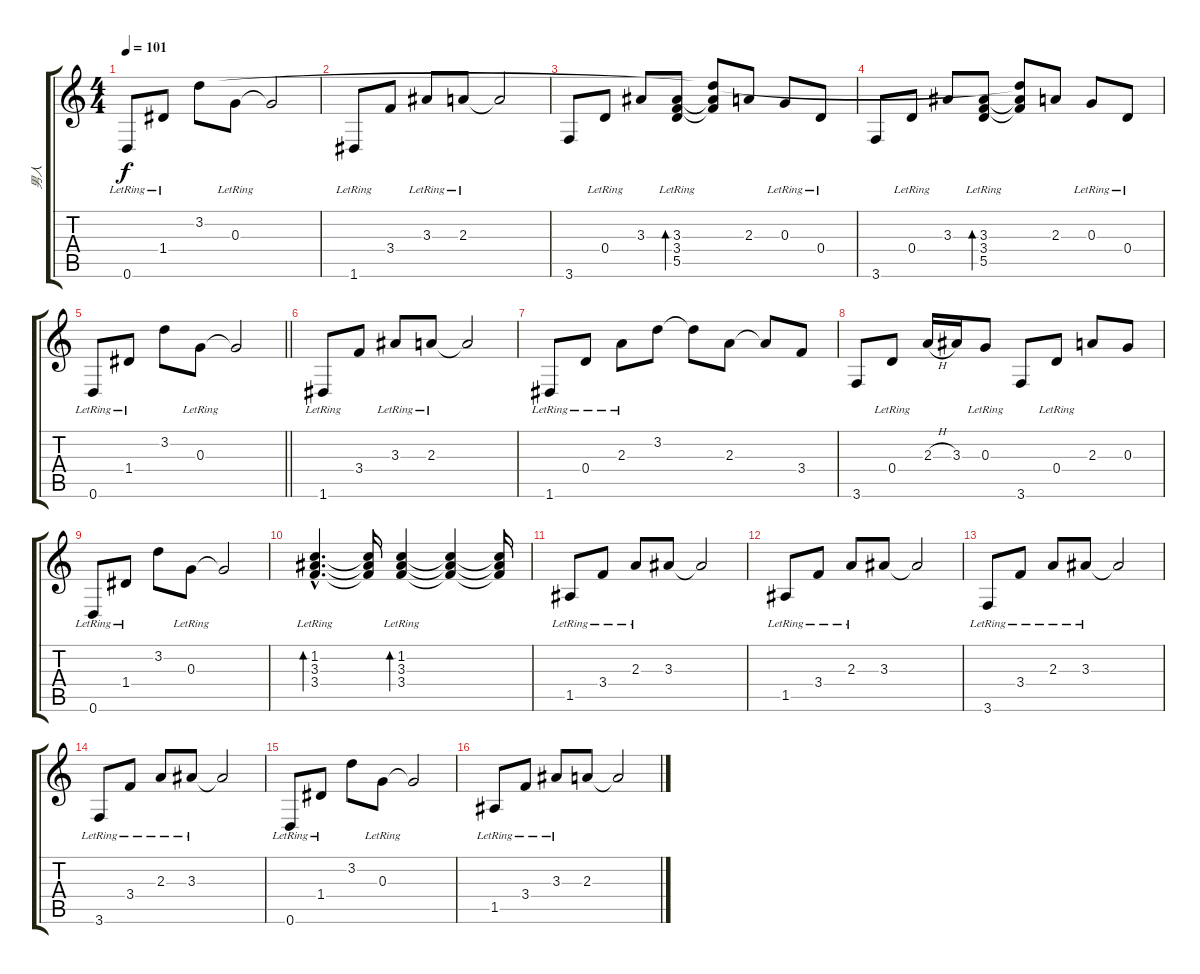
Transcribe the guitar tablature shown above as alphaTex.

\track ("男人" "男人") {instrument electricguitarclean}
\staff {score tabs}
\tuning (E4 B3 G3 D3 A2 D2) {hide}
\ts (4 4)
\tempo 101
\clef g2
\ks c
0.6{lr}.8{dy f} 1.4{lr}.8 3.2.8 0.3{lr}.8 0.3{t}.2 |
1.6{lr}.8 3.4.8 3.3{lr}.8 2.3{lr}.8 2.3{t}.2 |
3.6.8 0.4{lr}.8 3.3.8 (3.3{lr} 3.4{lr} 5.5).8{bd 120} (3.2{t} 3.3{t} 3.4{t}).8 2.3.8 0.3{lr}.8 0.4{lr}.8 |
3.6.8 0.4{lr}.8 3.3.8 (3.3{lr} 3.4{lr} 5.5).8{bd 120} (3.2{t} 3.3{t} 3.4{t}).8 2.3.8 0.3{lr}.8 0.4{lr}.8 |
\barLineRight lightlight
0.6{lr}.8 1.4{lr}.8 3.2.8 0.3{lr}.8 0.3{t}.2 |
1.6{lr}.8 3.4.8 3.3{lr}.8 2.3{lr}.8 2.3{t}.2 |
1.6{lr}.8 0.4{lr}.8 2.3{lr}.8 3.2.8 3.2{t}.8 2.3.8 2.3{t}.8 3.4.8 |
3.6.8 0.4{lr}.8 2.3{h}.16 3.3.16 0.3{lr}.8 3.6.8 0.4{lr}.8 2.3.8 0.3.8 |
0.6{lr}.8 1.4{lr}.8 3.2.8 0.3{lr}.8 0.3{t}.2 |
(1.2{hac lr} 3.3{hac lr} 3.4{hac lr}).4{d bd 120} (1.2{t} 3.3{t} 3.4{t}).16 (1.2{lr} 3.3{lr} 3.4{lr}).4{bd 120} (1.2{t} 3.3{t} 3.4{t}).4 (1.2{t} 3.3{t} 3.4{t}).16 |
1.5{lr}.8 3.4{lr}.8 2.3{lr}.8 3.3.8 3.3{t}.2 |
1.5{lr}.8 3.4{lr}.8 2.3{lr}.8 3.3.8 3.3{t}.2 |
3.6{lr}.8 3.4{lr}.8 2.3{lr}.8 3.3{lr}.8 3.3{t}.2 |
3.6{lr}.8 3.4{lr}.8 2.3{lr}.8 3.3{lr}.8 3.3{t}.2 |
0.6{lr}.8 1.4{lr}.8 3.2.8 0.3{lr}.8 0.3{t}.2 |
1.5{lr}.8 3.4{lr}.8 3.3{lr}.8 2.3.8 2.3{t}.2
